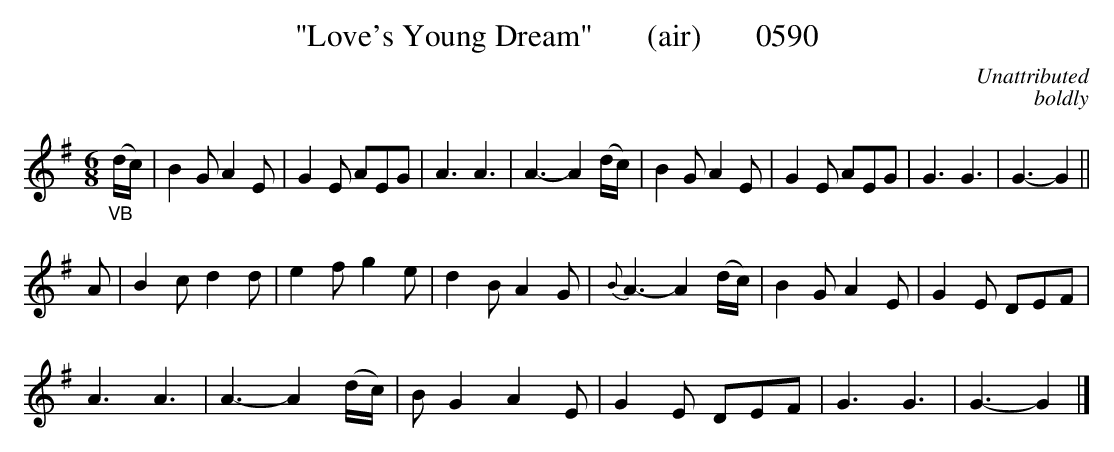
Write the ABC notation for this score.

X:1
T:"Love's Young Dream"       (air)       0590
C:Unattributed
C:boldly
BRENNAN June 2003 (HTTP://WWW.SOSYOURMOM.COM)
M:6/8
L:1/8
K:G
"_VB"(d/2c/2)|B2G A2E|G2E AEG|A3A3|A3-A2(d/2c/2)|B2G A2E|G2E AEG|G3G3|G3-G2||
A|B2c d2d|e2f g2e|d2B A2G|{B}A3-A2(d/2c/2)|B2G A2E|G2E DEF|
A3A3|A3-A2(d/2c/2)|B G2A2E|G2E DEF|G3G3|G3-G2|]
